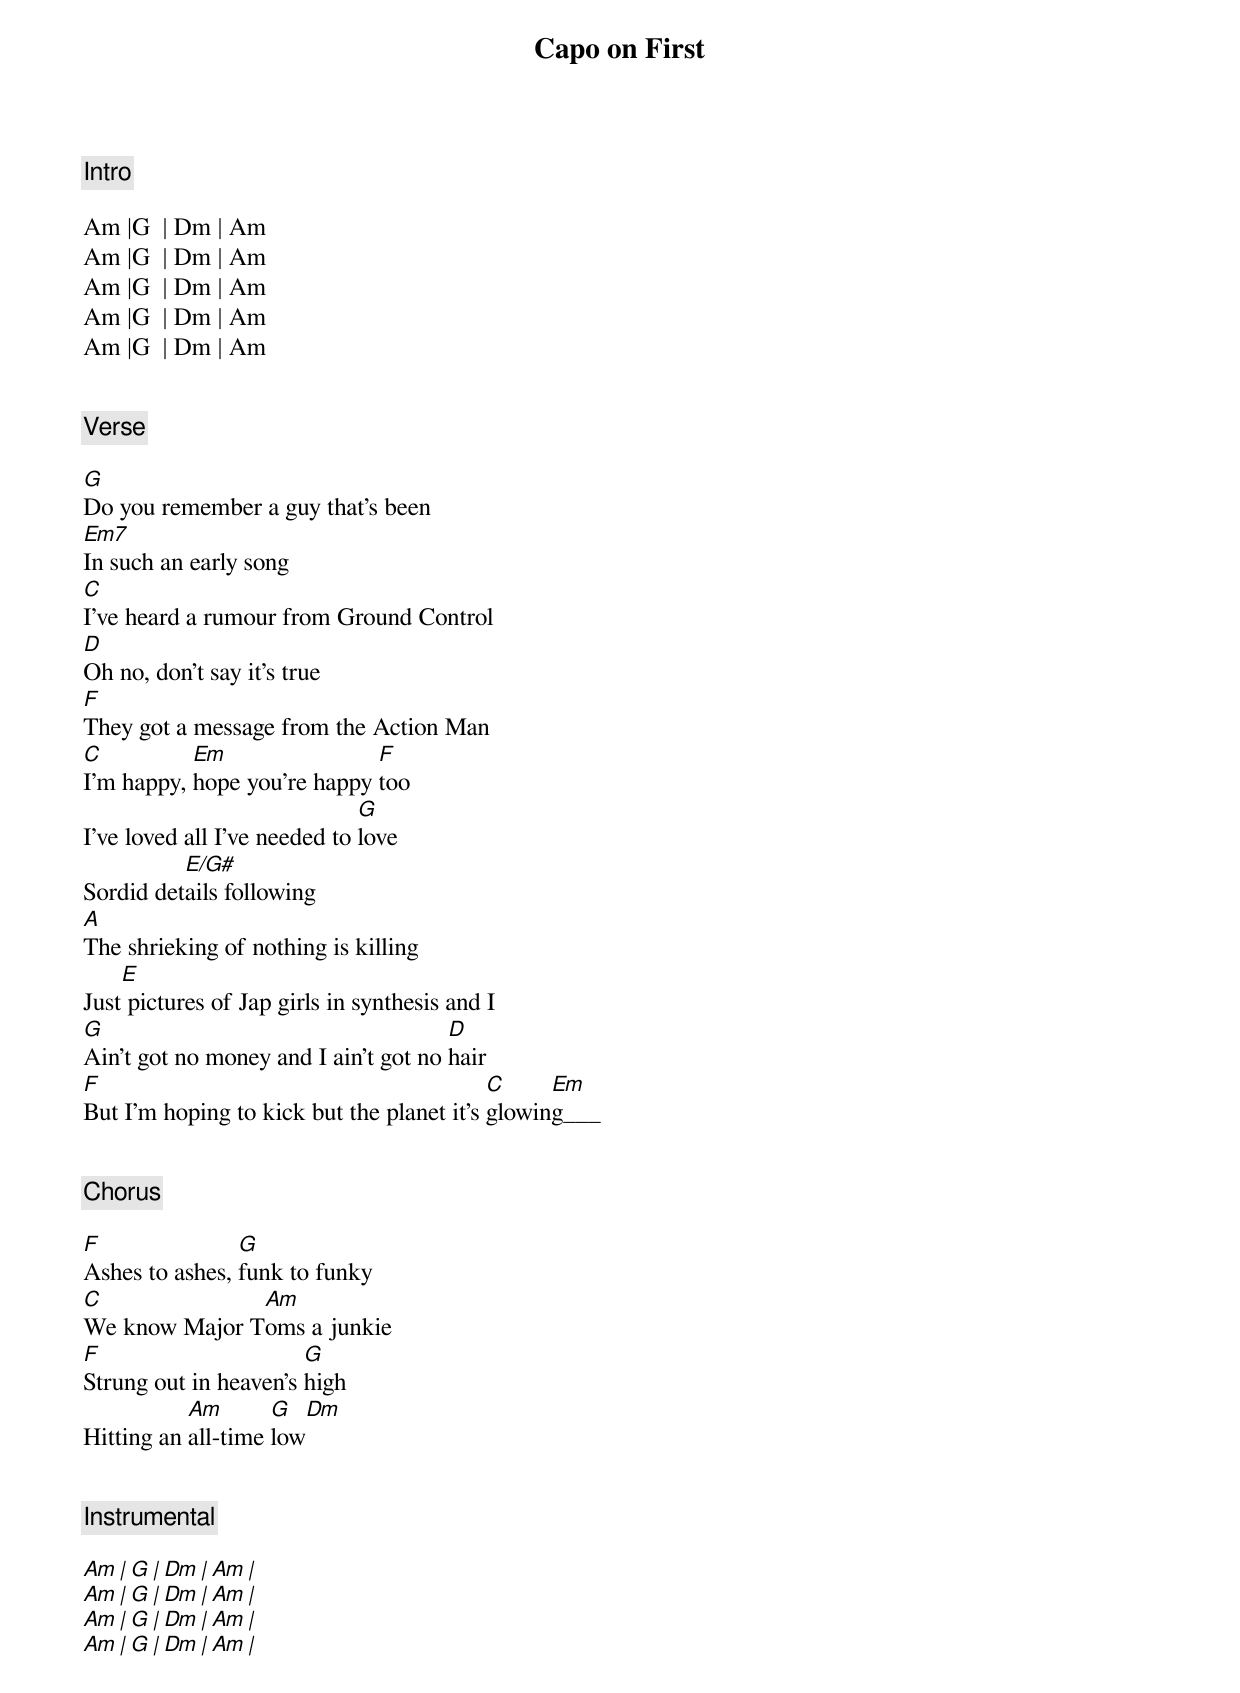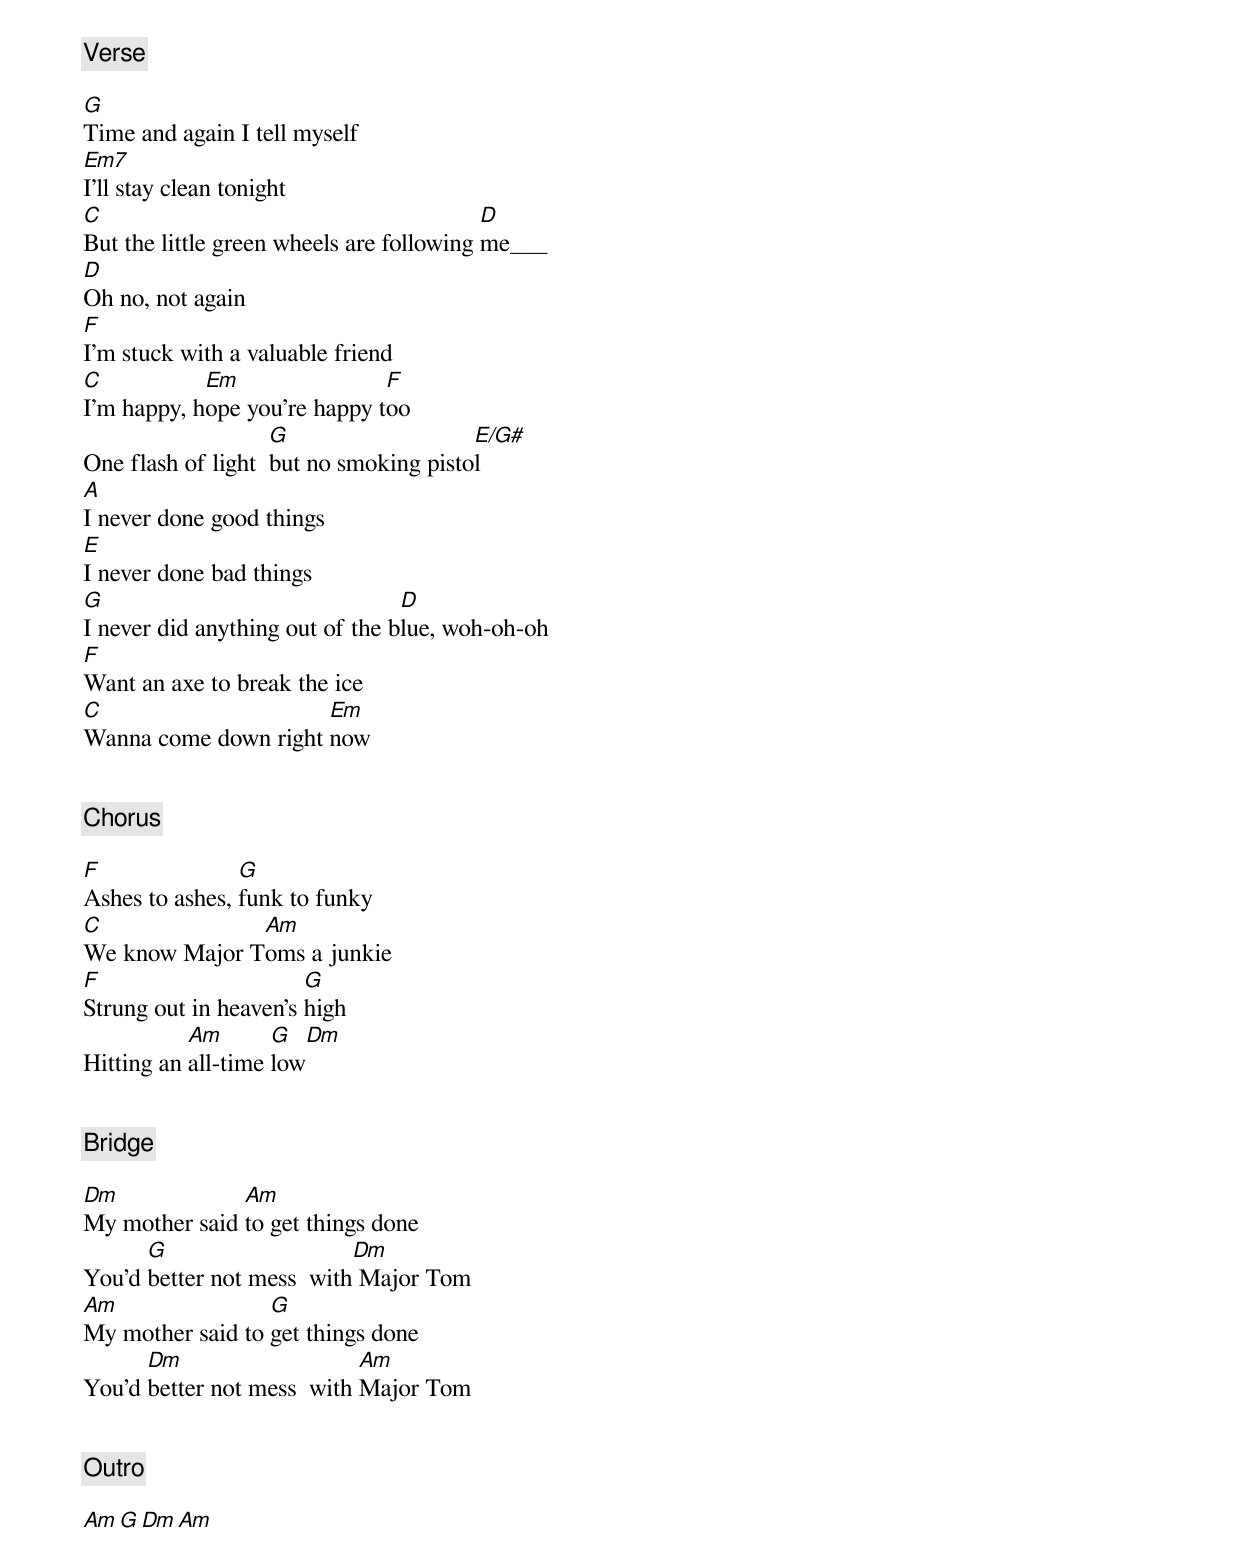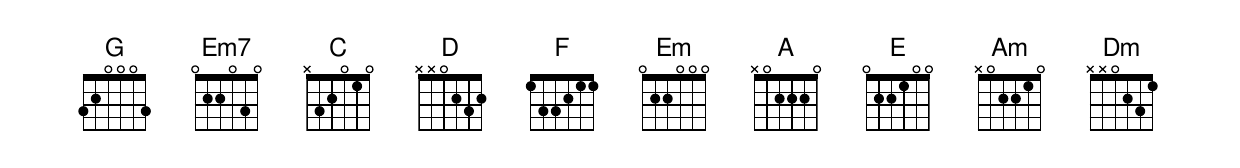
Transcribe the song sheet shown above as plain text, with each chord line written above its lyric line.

Capo on First

[Intro]

Am |G  | Dm | Am
Am |G  | Dm | Am
Am |G  | Dm | Am
Am |G  | Dm | Am
Am |G  | Dm | Am


[Verse]

G
Do you remember a guy that's been
Em7
In such an early song
C
I've heard a rumour from Ground Control
D
Oh no, don't say it's true
F
They got a message from the Action Man
C          Em                F
I'm happy, hope you're happy too
                              G
I've loved all I've needed to love
          E/G#
Sordid details following
A
The shrieking of nothing is killing
    E
Just pictures of Jap girls in synthesis and I
G                                     D
Ain't got no money and I ain't got no hair
F                                          C     Em
But I'm hoping to kick but the planet it's glowing___


[Chorus]

F               G
Ashes to ashes, funk to funky
C              Am
We know Major Toms a junkie
F                      G
Strung out in heaven's high
           Am       G    Dm
Hitting an all-time low


[Instrumental]

Am  | G   | Dm   | Am   |
Am  | G   | Dm   | Am   |
Am  | G   | Dm   | Am   |
Am  | G   | Dm   | Am   |


[Verse]

G
Time and again I tell myself
Em7
I'll stay clean tonight
C                                         D
But the little green wheels are following me___
D
Oh no, not again
F
I'm stuck with a valuable friend
C           Em                F
I'm happy, hope you're happy too
                    G                   E/G#
One flash of light  but no smoking pistol
A
I never done good things
E
I never done bad things
G                                D
I never did anything out of the blue, woh-oh-oh
F
Want an axe to break the ice
C                     Em
Wanna come down right now


[Chorus]

F               G
Ashes to ashes, funk to funky
C              Am
We know Major Toms a junkie
F                      G
Strung out in heaven's high
           Am       G    Dm
Hitting an all-time low


[Bridge]

Dm             Am
My mother said to get things done
      G                    Dm
You'd better not mess  with Major Tom
Am                G
My mother said to get things done
      Dm                    Am
You'd better not mess  with Major Tom


[Outro]

Am   G    Dm   Am
